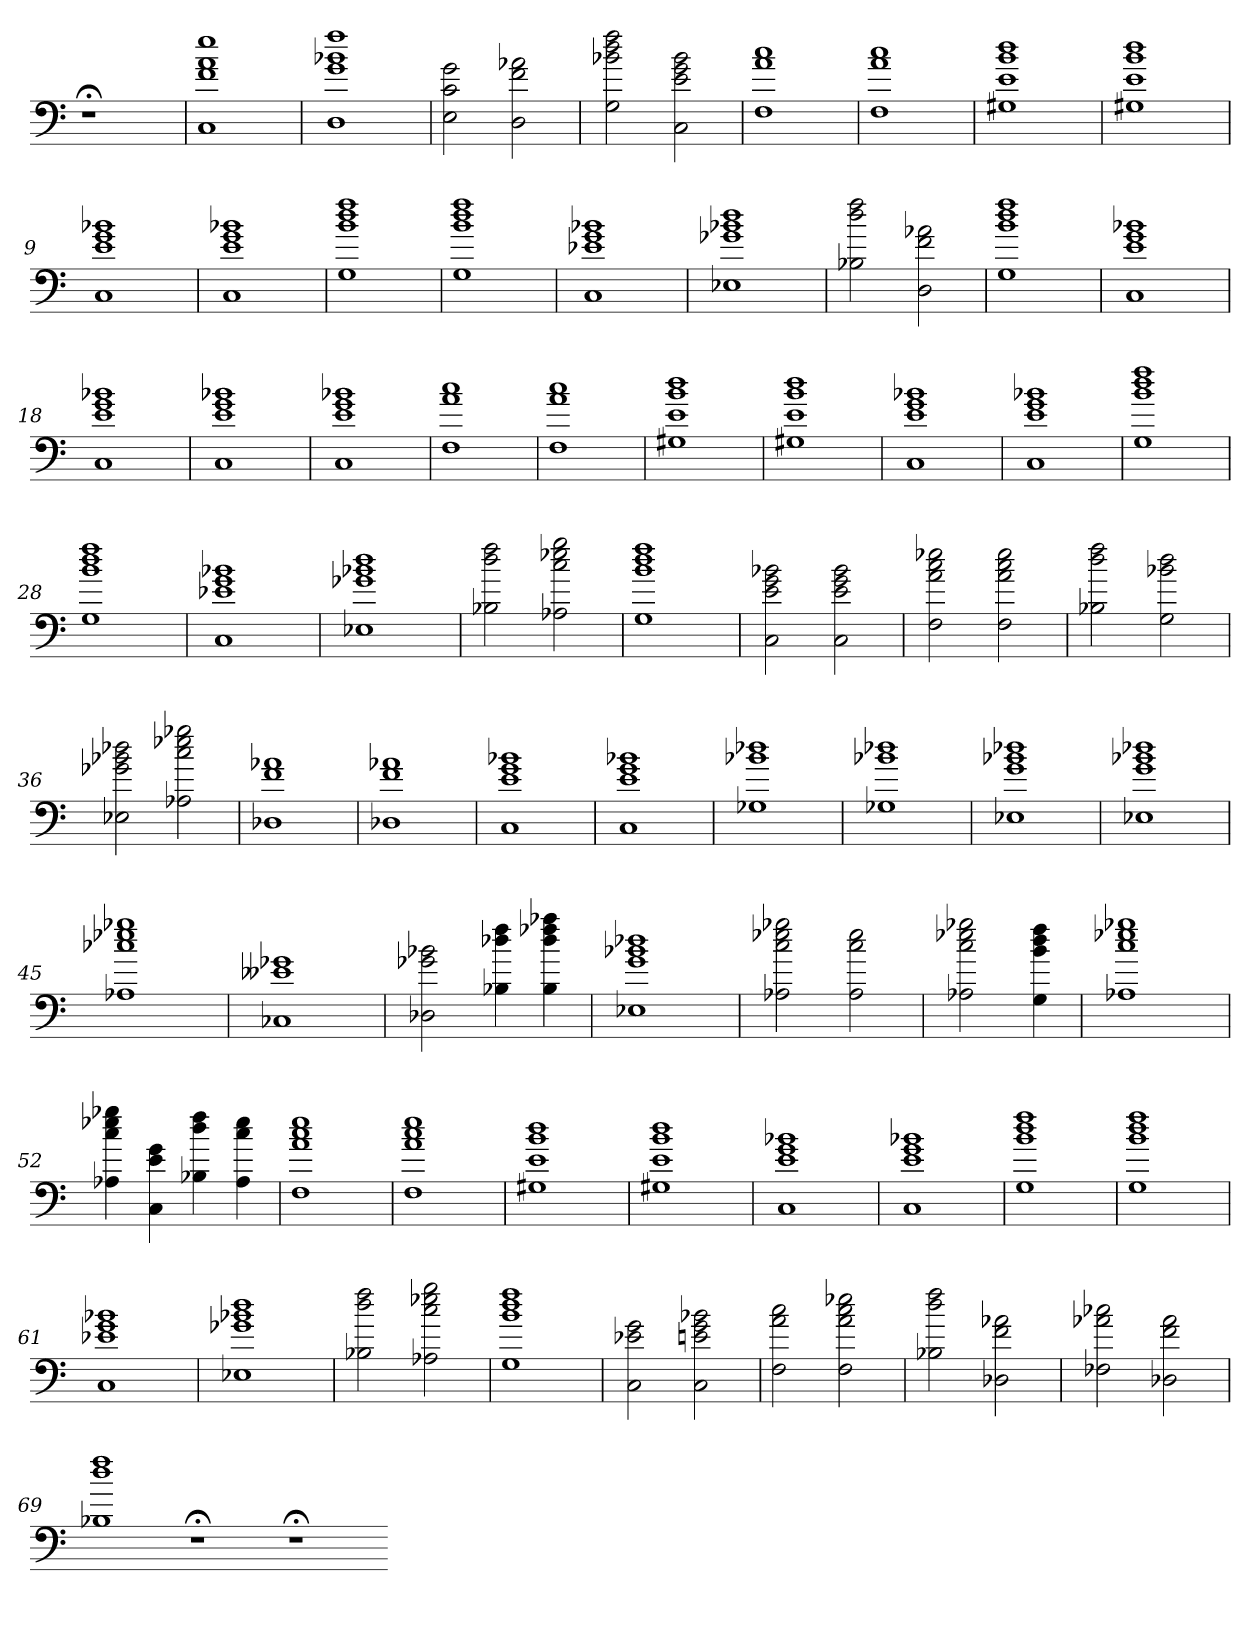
**kern
*part1
*staff1
=
1r;<
=1
1C 1f 1a 1ee
=2
1D 1g 1b-X 1ff
=3
2E 2c 2g
2D 2f 2a-X
=4
2G 2b-X 2dd 2ff
2C 2e 2g 2b-
=5
1F 1a 1cc
=6
1F 1a 1cc
=7
1G#X 1e 1b 1dd
=8
1G#X 1e 1b 1dd
=9
1C 1e 1g 1b-X
=10
1C 1e 1g 1b-X
=11
1G 1b 1dd 1ff
=12
1G 1b 1dd 1ff
=13
1C 1e-X 1g 1b-X
=14
1E-X 1g-X 1b-X 1dd
=15
2B-X 2dd 2ff
2D 2f 2a-X
=16
1G 1b 1dd 1ff
=17
1C 1e 1g 1b-X
=18
1C 1e 1g 1b-X
=19
1C 1e 1g 1b-X
=20
1C 1e 1g 1b-X
=21
1F 1a 1cc
=22
1F 1a 1cc
=23
1G#X 1e 1b 1dd
=24
1G#X 1e 1b 1dd
=25
1C 1e 1g 1b-X
=26
1C 1e 1g 1b-X
=27
1G 1b 1dd 1ff
=28
1G 1b 1dd 1ff
=29
1C 1e-X 1g 1b-X
=30
1E-X 1g-X 1b-X 1dd
=31
2B-X 2dd 2ff
2A-X 2cc 2ee-X 2gg
=32
1G 1b 1dd 1ff
=33
2C 2e 2g 2b-X
2C 2e 2g 2b-
=34
2F 2a 2cc 2ee-X
2F 2a 2cc 2ee-
=35
2B-X 2dd 2ff
2G 2b-X 2dd
=36
2E-X 2g-X 2b-X 2dd-X
2A-X 2cc 2ee-X 2gg-X
=37
1D-X 1f 1a-X
=38
1D-X 1f 1a-X
=39
1C 1e 1g 1b-X
=40
1C 1e 1g 1b-X
=41
1G-X 1b-X 1dd-X
=42
1G-X 1b-X 1dd-X
=43
1E-X 1g 1b-X 1dd-X
=44
1E-X 1g 1b-X 1dd-X
=45
1A-X 1cc-X 1ee-X 1gg-X
=46
1C-X 1e--X 1g-X
=47
2D-X 2g-X 2b-X
4B-X 4dd-X 4ff
4B- 4dd- 4ff-X 4aa-X
=48
1E-X 1g 1b-X 1dd-X
=49
2A-X 2cc 2ee-X 2gg-X
2A- 2cc 2ee-
=50
2A-X 2cc 2ee-X 2gg-X
4G 4b 4dd 4ff
=51
1A-X 1cc 1ee-X 1gg-X
=52
4A-X 4cc 4ee-X 4gg-X
4C 4e 4g
4B-X 4dd 4ff
4A- 4cc 4ee-
=53
1F 1a 1cc 1ee
=54
1F 1a 1cc 1ee
=55
1G#X 1e 1b 1dd
=56
1G#X 1e 1b 1dd
=57
1C 1e 1g 1b-X
=58
1C 1e 1g 1b-X
=59
1G 1b 1dd 1ff
=60
1G 1b 1dd 1ff
=61
1C 1e-X 1g 1b-X
=62
1E-X 1g-X 1b-X 1dd
=63
2B-X 2dd 2ff
2A-X 2cc 2ee-X 2gg
=64
1G 1b 1dd 1ff
=65
2C 2e-X 2g
2C 2en 2g 2b-X
=66
2F 2a 2cc
2F 2a 2cc 2ee-X
=67
2B-X 2dd 2ff
2D-X 2f 2a-X
=68
2F-X 2a-X 2cc-X
2D-X 2f 2a-
=69
1B-X 1dd 1ff
1r;<
1r;<
=-
*-
